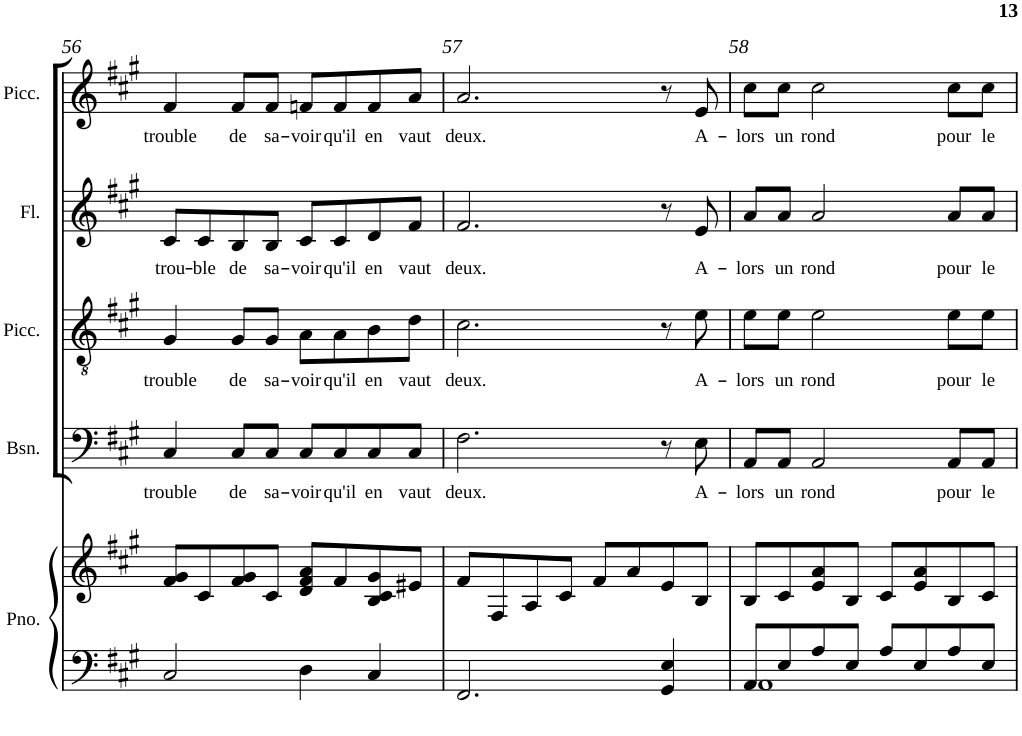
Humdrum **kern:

**kern	**kern	**kern	**text	**kern	**text	**kern	**text	**kern	**text
*part5	*part5	*part4	*part4	*part3	*part3	*part2	*part2	*part1	*part1
*staff6	*staff5	*staff4	*staff4	*staff3	*staff3	*staff2	*staff2	*staff1	*staff1
*I"Piano	*	*I"Basson	*	*I"Piccolo	*	*I"Flûte	*	*I"Piccolo	*
*I'Pno.	*	*I'Bsn.	*	*I'Picc.	*	*I'Fl.	*	*I'Picc.	*
!!LO:PB:g=z
*clefF4	*clefG2	*clefF4	*	*clefGv2	*	*clefG2	*	*clefG2	*
*	*	*	*	*Trd-7c-12	*	*	*	*Trd-7c-12	*
*k[f#c#g#]	*k[f#c#g#]	*k[f#c#g#]	*	*k[f#c#g#]	*	*k[f#c#g#]	*	*k[f#c#g#]	*
*f#:	*f#:	*f#:	*	*f#:	*	*f#:	*	*f#:	*
*M4/4	*M4/4	*M4/4	*	*M4/4	*	*M4/4	*	*M4/4	*
=56	=56	=56	=56	=56	=56	=56	=56	=56	=56
!	!	!	!LO:LY:b	!	!LO:LY:b	!	!LO:LY:b	!	!LO:LY:b
2C#/	8f#/ 8g#/L	4C#/	trouble	4G#/	trouble	8c#/L	trou-	4f#/	trouble
!	!	!	!	!	!	!	!LO:LY:b	!	!
.	8c#/	.	.	.	.	8c#/	-ble	.	.
!	!	!	!LO:LY:b	!	!LO:LY:b	!	!LO:LY:b	!	!LO:LY:b
.	8f#/ 8g#/	8C#/L	de	8G#/L	de	8B/	de	8f#/L	de
!	!	!	!LO:LY:b	!	!LO:LY:b	!	!LO:LY:b	!	!LO:LY:b
.	8c#/J	8C#/J	sa-	8G#/J	sa-	8B/J	sa-	8f#/J	sa-
!	!	!	!LO:LY:b	!	!LO:LY:b	!	!LO:LY:b	!	!LO:LY:b
4D\	8d/ 8f#/ 8a/L	8C#/L	-voir	8A\L	-voir	8c#/L	-voir	8fn/L	-voir
!	!	!	!LO:LY:b	!	!LO:LY:b	!	!LO:LY:b	!	!LO:LY:b
.	8f#/	8C#/	qu'il	8A\	qu'il	8c#/	qu'il	8f/	qu'il
!	!	!	!LO:LY:b	!	!LO:LY:b	!	!LO:LY:b	!	!LO:LY:b
4C#/	8B/ 8c#/ 8g#/	8C#/	en	8B\	en	8d/	en	8f/	en
!	!	!	!LO:LY:b	!	!LO:LY:b	!	!LO:LY:b	!	!LO:LY:b
.	8e#X/J	8C#/J	vaut	8d\J	vaut	8f#/J	vaut	8a/J	vaut
=57	=57	=57	=57	=57	=57	=57	=57	=57	=57
!	!	!	!LO:LY:b	!	!LO:LY:b	!	!LO:LY:b	!	!LO:LY:b
2.FF#/	8f#/L	2.F#\	deux.	2.c#\	deux.	2.f#/	deux.	2.a/	deux.
.	8F#/	.	.	.	.	.	.	.	.
.	8A/	.	.	.	.	.	.	.	.
.	8c#/J	.	.	.	.	.	.	.	.
.	8f#/L	.	.	.	.	.	.	.	.
.	8a/	.	.	.	.	.	.	.	.
4GG#/ 4E/	8e/	8r	.	8r	.	8r	.	8r	.
!	!	!	!LO:LY:b	!	!LO:LY:b	!	!LO:LY:b	!	!LO:LY:b
.	8B/J	8E\	A-	8e\	A-	8e/	A-	8e/	A-
=58	=58	=58	=58	=58	=58	=58	=58	=58	=58
*^	*	*	*	*	*	*	*	*	*
!	!	!	!	!LO:LY:b	!	!LO:LY:b	!	!LO:LY:b	!	!LO:LY:b
8AA/L	1AA	8B/L	8AA/L	-lors	8e\L	-lors	8a/L	-lors	8cc#\L	-lors
!	!	!	!	!LO:LY:b	!	!LO:LY:b	!	!LO:LY:b	!	!LO:LY:b
8E/	.	8c#/	8AA/J	un	8e\J	un	8a/J	un	8cc#\J	un
!	!	!	!	!LO:LY:b	!	!LO:LY:b	!	!LO:LY:b	!	!LO:LY:b
8A/	.	8e/ 8a/	2AA/	rond	2e\	rond	2a/	rond	2cc#\	rond
8E/J	.	8B/J	.	.	.	.	.	.	.	.
8A/L	.	8c#/L	.	.	.	.	.	.	.	.
8E/	.	8e/ 8a/	.	.	.	.	.	.	.	.
!	!	!	!	!LO:LY:b	!	!LO:LY:b	!	!LO:LY:b	!	!LO:LY:b
8A/	.	8B/	8AA/L	pour	8e\L	pour	8a/L	pour	8cc#\L	pour
!	!	!	!	!LO:LY:b	!	!LO:LY:b	!	!LO:LY:b	!	!LO:LY:b
8E/J	.	8c#/J	8AA/J	le	8e\J	le	8a/J	le	8cc#\J	le
*v	*v	*	*	*	*	*	*	*	*	*
=	=	=	=	=	=	=	=	=	=
*-	*-	*-	*-	*-	*-	*-	*-	*-	*-
